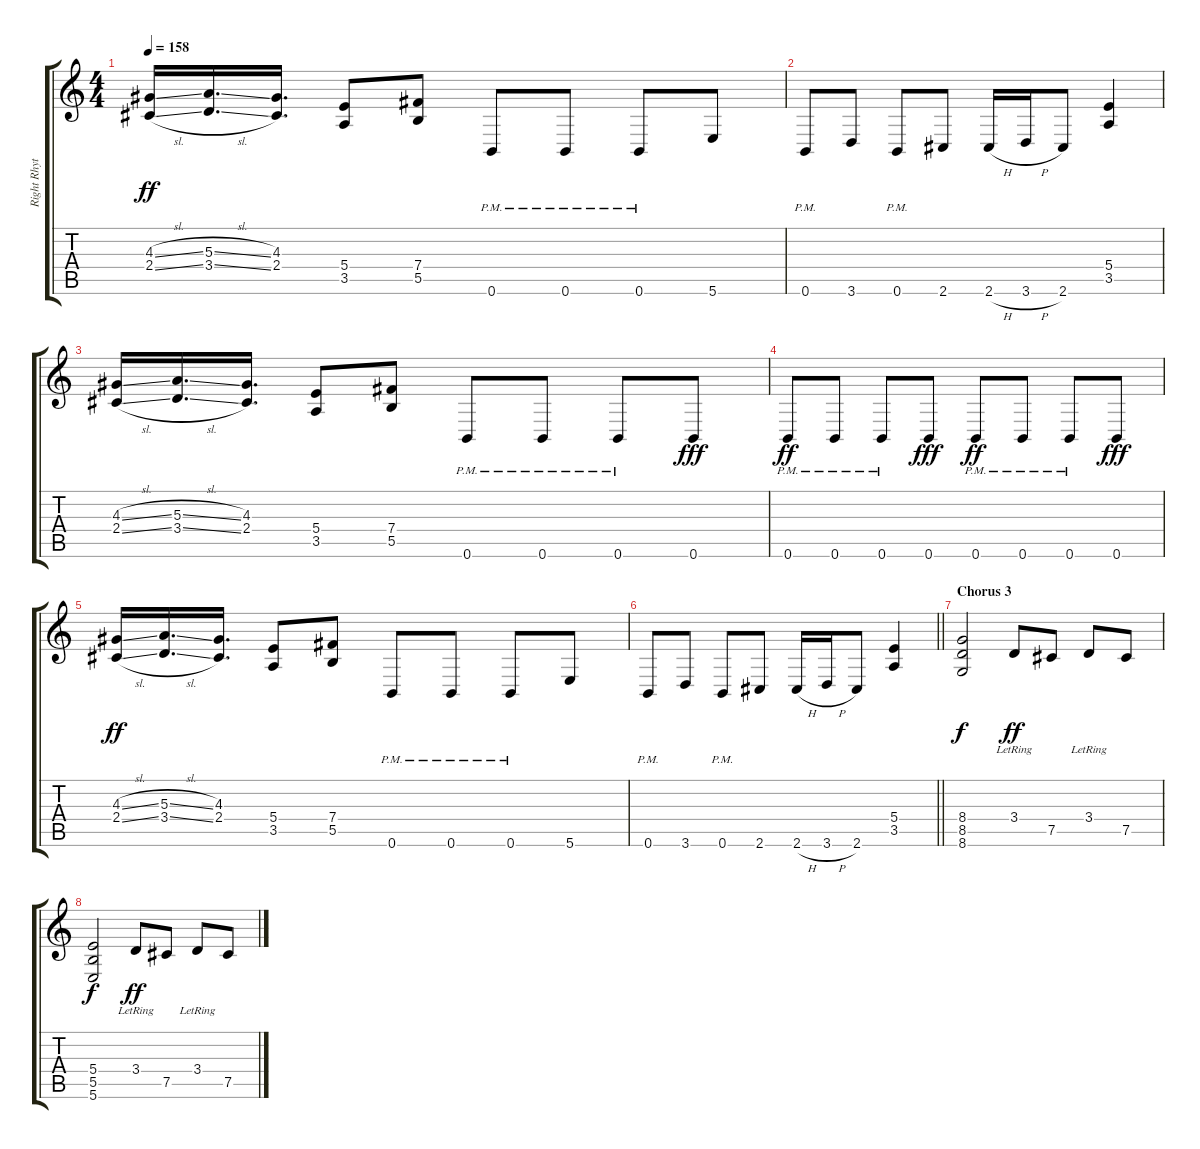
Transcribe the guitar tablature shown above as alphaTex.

\track ("Right Rhythm Guitar" "Right Rhyt") {instrument distortionguitar}
\staff {score tabs}
\tuning (Db4 Ab3 E3 B2 Gb2 B1) {hide}
\ts (4 4)
\tempo 158
\clef g2
\ks c
(4.3{sl} 2.4{sl}).16{dy ff} (5.3{sl} 3.4{sl}).16{d} (4.3 2.4).16{d} (5.4 3.5).8 (7.4 5.5).8 0.6{pm}.8 0.6{pm}.8 0.6{pm}.8 5.6.8 |
0.6{pm}.8 3.6.8 0.6{pm}.8 2.6.8 2.6{h}.16 3.6{h}.16 2.6.8 (5.4 3.5).4 |
(4.3{sl} 2.4{sl}).16 (5.3{sl} 3.4{sl}).16{d} (4.3 2.4).16{d} (5.4 3.5).8 (7.4 5.5).8 0.6{pm}.8 0.6{pm}.8 0.6{pm}.8 0.6.8{dy fff} |
0.6{pm}.8{dy ff} 0.6{pm}.8 0.6{pm}.8 0.6.8{dy fff} 0.6{pm}.8{dy ff} 0.6{pm}.8 0.6{pm}.8 0.6.8{dy fff} |
(4.3{sl} 2.4{sl}).16{dy ff} (5.3{sl} 3.4{sl}).16{d} (4.3 2.4).16{d} (5.4 3.5).8 (7.4 5.5).8 0.6{pm}.8 0.6{pm}.8 0.6{pm}.8 5.6.8 |
\barLineRight lightlight
0.6{pm}.8 3.6.8 0.6{pm}.8 2.6.8 2.6{h}.16 3.6{h}.16 2.6.8 (5.4 3.5).4 |
\section ("" "Chorus 3")
(8.4 8.5 8.6).2{dy f} 3.4{lr}.8{dy ff} 7.5.8 3.4{lr}.8 7.5.8 |
(5.4 5.5 5.6).2{dy f} 3.4{lr}.8{dy ff} 7.5.8 3.4{lr}.8 7.5.8
